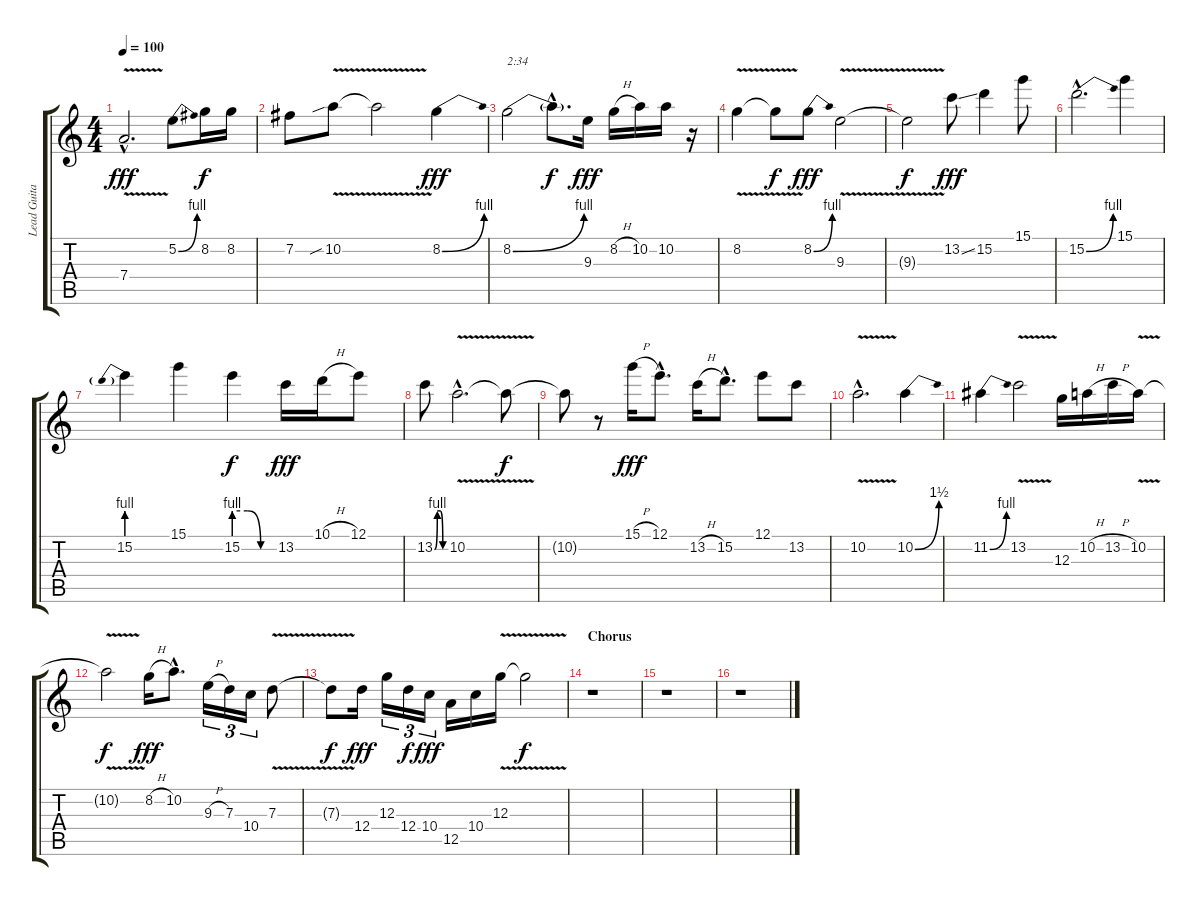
\track ("Lead Guitar" "Lead Guita") {instrument overdrivenguitar}
\staff {score tabs}
\tuning (E4 B3 G3 D3 A2 E2) {hide}
\ts (4 4)
\tempo 100
\clef g2
\ks c
7.4{v hac}.2{d dy fff} 5.2{be (bend 0 0 60 4)}.8 8.2.16{dy f} 8.2.16 |
7.2.8 10.2{v sib}.8 10.2{t}.2 8.2{be (bend 0 0 60 4)}.4{dy fff} |
8.2{be (bend 0 0 60 4)}.2{txt "2:34"} 8.2{hac t}.8{d dy f} 9.3.16{dy fff} 8.2{h}.16 10.2.16 10.2.16 r.16 |
8.2{v}.4 8.2{t}.8{dy f} 8.2{be (bend 0 0 60 4)}.8{dy fff} 9.3{v}.2 |
9.3{t}.2{dy f} 13.2{ss}.8{dy fff} 15.2.4 15.1.8 |
15.2{be (bend 0 0 60 4) hac}.2{d} 15.1.4 |
15.2{be (prebend 0 4 60 4)}.4 15.1.4 15.2{be (custom 0 4 20 4 40 0 60 0)}.4{dy f} 13.2.16{dy fff} 10.1{h}.16 12.1.8 |
13.2{be (custom 0 0 15 4 30 4 45 0 60 0)}.8 10.2{v hac}.2{d} 10.2{t}.8{dy f} |
10.2{t}.8 r.8 15.1{h}.16{dy fff} 12.1{hac}.8{d} 13.2{h}.16 15.2{hac}.8{d} 12.1.8 13.2.8 |
10.2{v hac}.2{d} 10.2{be (bend 0 0 60 6)}.4 |
11.2{be (bend 0 0 60 4)}.4 13.2{v}.2 12.3.16 10.2{h}.16 13.2{h}.16 10.2{v}.16 |
10.2{t}.2{dy f} 8.2{h}.16{dy fff} 10.2{hac}.8{d} 9.3{h}.16{tu (3 2)} 7.3.16{tu (3 2)} 10.4.16{tu (3 2)} 7.3{v}.8 |
7.3{t}.8{dy f} 12.4.16{dy fff} 12.3.16{tu (3 2)} 12.4.16{tu (3 2) dy f} 10.4.16{tu (3 2) dy fff} 12.5.16 10.4.16 12.3{v}.16 12.3{t}.2{dy f} |
\section ("" "Chorus")
r.1 |
r.1 |
r.1
